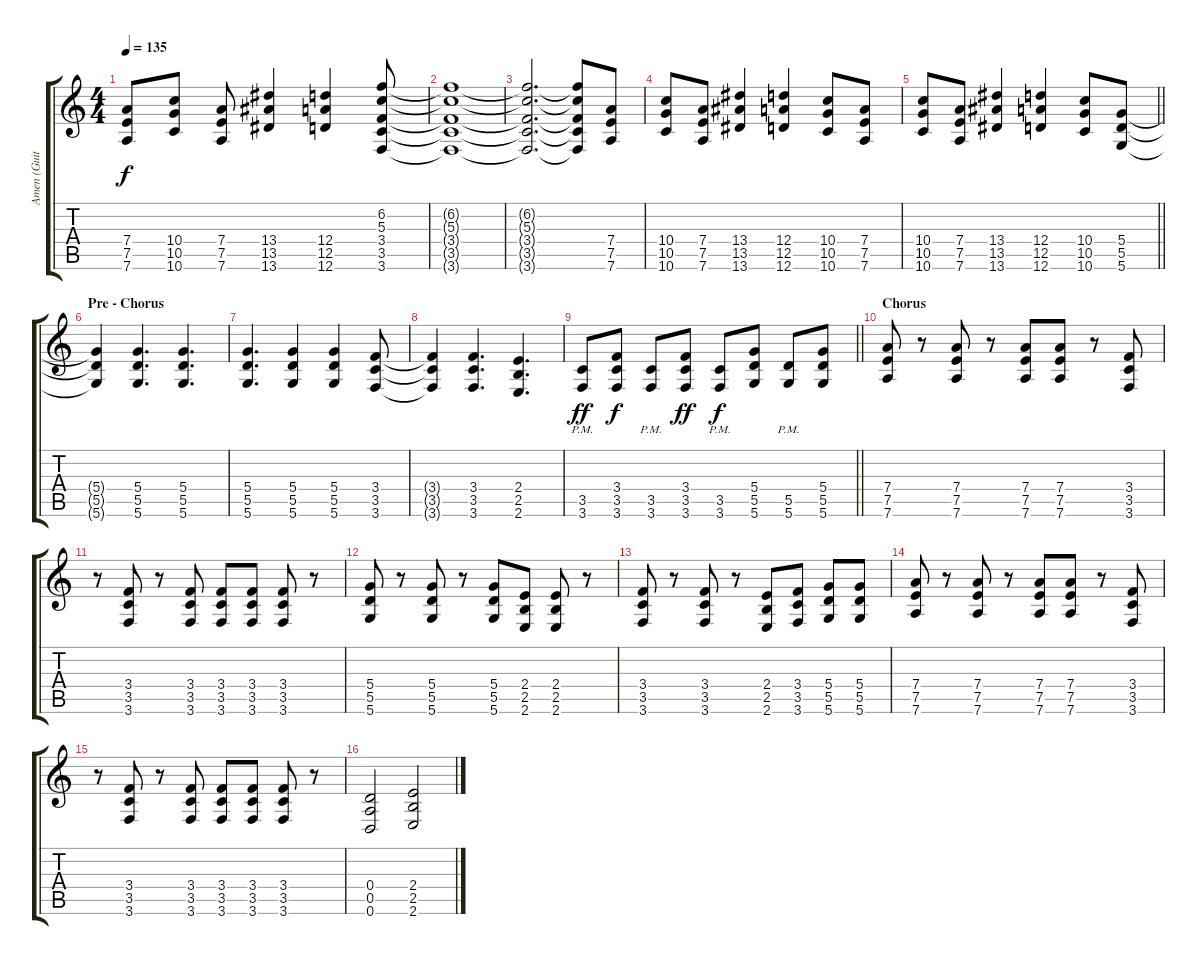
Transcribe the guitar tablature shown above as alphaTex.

\track ("Amen (Guitar)" "Amen (Guit") {instrument distortionguitar}
\staff {score tabs}
\tuning (E4 B3 G3 D3 A2 D2) {hide}
\ts (4 4)
\tempo 135
\clef g2
\ks c
(7.4 7.5 7.6).8{dy f} (10.4 10.5 10.6).8 (7.4 7.5 7.6).8 (13.4 13.5 13.6).4 (12.4 12.5 12.6).4 (6.2 5.3 3.4 3.5 3.6).8 |
(6.2{t} 5.3{t} 3.4{t} 3.5{t} 3.6{t}).1 |
(6.2{t} 5.3{t} 3.4{t} 3.5{t} 3.6{t}).2{d} (6.2{t} 5.3{t} 3.4{t} 3.5{t} 3.6{t}).8 (7.4 7.5 7.6).8 |
(10.4 10.5 10.6).8 (7.4 7.5 7.6).8 (13.4 13.5 13.6).4 (12.4 12.5 12.6).4 (10.4 10.5 10.6).8 (7.4 7.5 7.6).8 |
\barLineRight lightlight
(10.4 10.5 10.6).8 (7.4 7.5 7.6).8 (13.4 13.5 13.6).4 (12.4 12.5 12.6).4 (10.4 10.5 10.6).8 (5.4 5.5 5.6).8 |
\section ("" "Pre - Chorus")
(5.4{t} 5.5{t} 5.6{t}).4 (5.4 5.5 5.6).4{d} (5.4 5.5 5.6).4{d} |
(5.4 5.5 5.6).4{d} (5.4 5.5 5.6).4 (5.4 5.5 5.6).4 (3.4 3.5 3.6).8 |
(3.4{t} 3.5{t} 3.6{t}).4 (3.4 3.5 3.6).4{d} (2.4 2.5 2.6).4{d} |
\barLineRight lightlight
(3.5{pm} 3.6{pm}).8{dy ff} (3.4 3.5 3.6).8{dy f} (3.5{pm} 3.6{pm}).8 (3.4 3.5 3.6).8{dy ff} (3.5{pm} 3.6{pm}).8{dy f} (5.4 5.5 5.6).8 (5.5{pm} 5.6{pm}).8 (5.4 5.5 5.6).8 |
\section ("" "Chorus")
(7.4 7.5 7.6).8 r.8 (7.4 7.5 7.6).8 r.8 (7.4 7.5 7.6).8 (7.4 7.5 7.6).8 r.8 (3.4 3.5 3.6).8 |
r.8 (3.4 3.5 3.6).8 r.8 (3.4 3.5 3.6).8 (3.4 3.5 3.6).8 (3.4 3.5 3.6).8 (3.4 3.5 3.6).8 r.8 |
(5.4 5.5 5.6).8 r.8 (5.4 5.5 5.6).8 r.8 (5.4 5.5 5.6).8 (2.4 2.5 2.6).8 (2.4 2.5 2.6).8 r.8 |
(3.4 3.5 3.6).8 r.8 (3.4 3.5 3.6).8 r.8 (2.4 2.5 2.6).8 (3.4 3.5 3.6).8 (5.4 5.5 5.6).8 (5.4 5.5 5.6).8 |
(7.4 7.5 7.6).8 r.8 (7.4 7.5 7.6).8 r.8 (7.4 7.5 7.6).8 (7.4 7.5 7.6).8 r.8 (3.4 3.5 3.6).8 |
r.8 (3.4 3.5 3.6).8 r.8 (3.4 3.5 3.6).8 (3.4 3.5 3.6).8 (3.4 3.5 3.6).8 (3.4 3.5 3.6).8 r.8 |
(0.4 0.5 0.6).2 (2.4 2.5 2.6).2
